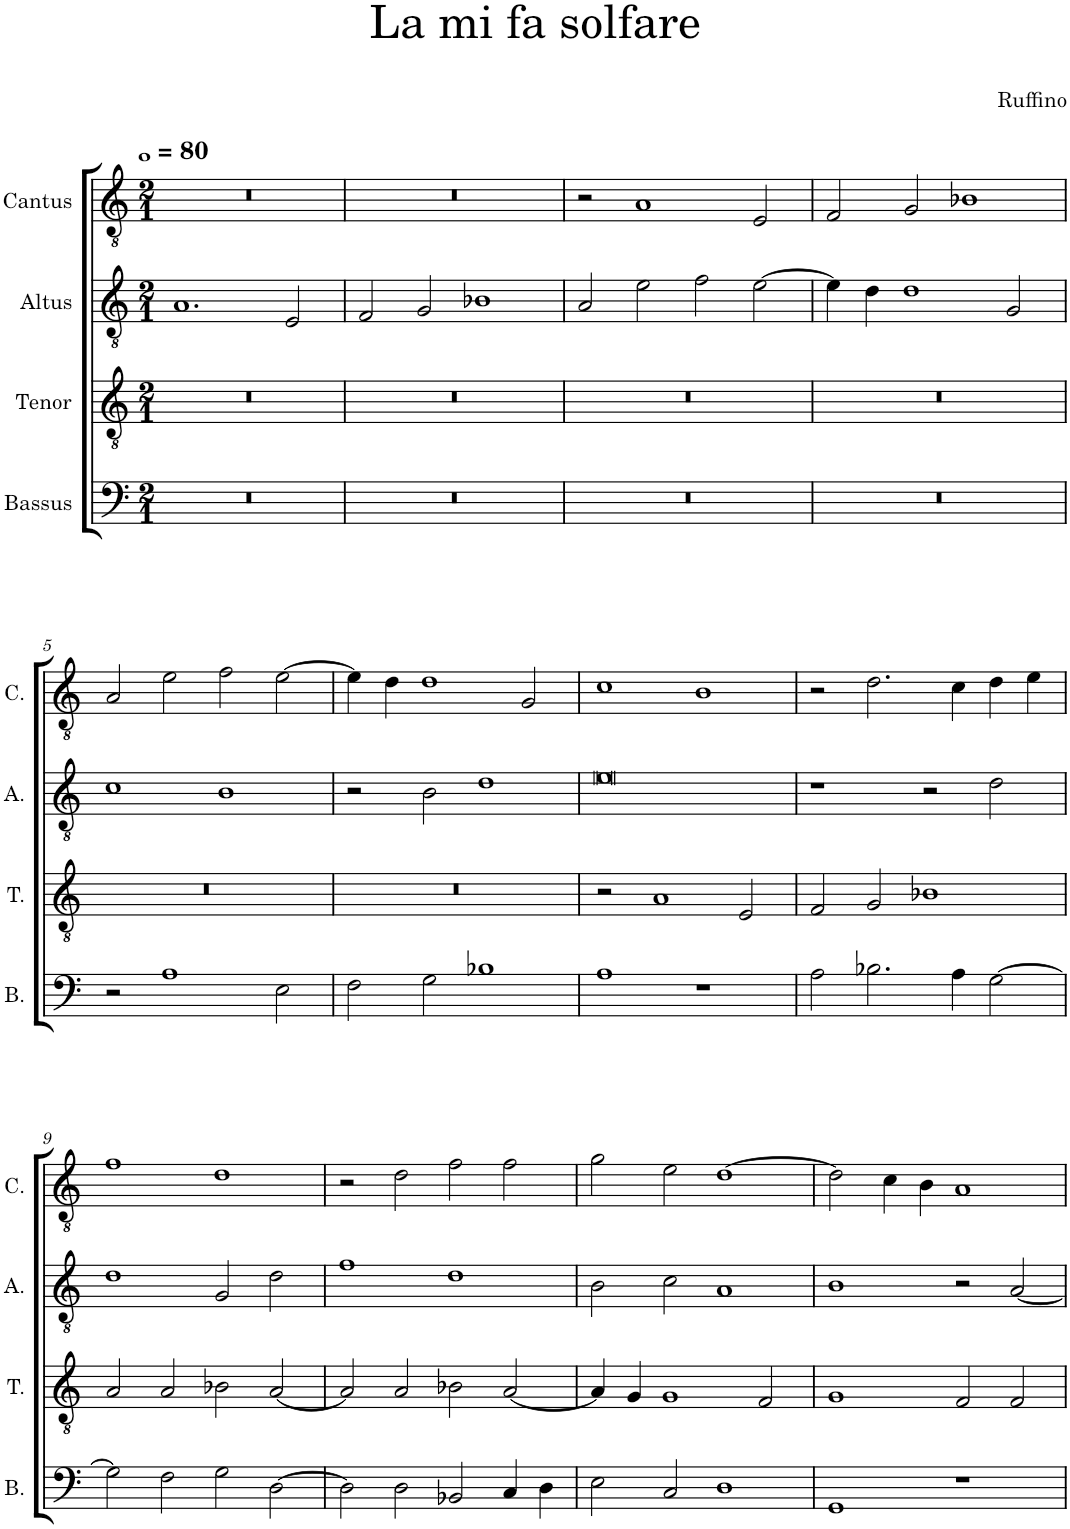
**kern	**kern	**kern	**kern
*part4	*part3	*part2	*part1
*staff4	*staff3	*staff2	*staff1
*I"Bassus	*I"Tenor	*I"Altus	*I"Cantus
*I'B.	*I'T.	*I'A.	*I'C.
*clefF4	*clefGv2	*clefGv2	*clefGv2
*k[]	*k[]	*k[]	*k[]
*M2/1	*M2/1	*M2/1	*M2/1
*MM320	*MM320	*MM320	*MM320
=1	=1	=1	=1
0r	0r	1.A	0r
.	.	2E/	.
=2	=2	=2	=2
0r	0r	2F/	0r
.	.	2G/	.
.	.	1B-X	.
=3	=3	=3	=3
0r	0r	2A/	2r
.	.	2e\	1A
.	.	2f\	.
.	.	[2e\	2E/
=4	=4	=4	=4
0r	0r	4e\]	2F/
.	.	4d\	.
.	.	1d	2G/
.	.	.	1B-X
.	.	2G/	.
!!LO:LB:g=z
=5	=5	=5	=5
2r	0r	1c	2A/
1A	.	.	2e\
.	.	1B	2f\
2E\	.	.	[2e\
=6	=6	=6	=6
2F\	0r	2r	4e\]
.	.	.	4d\
2G\	.	2B\	1d
1B-X	.	1d	.
.	.	.	2G/
=7	=7	=7	=7
1A	2r	0e	1c
.	1A	.	.
1r	.	.	1B
.	2E/	.	.
=8	=8	=8	=8
2A\	2F/	1r	2r
2.B-X\	2G/	.	2.d\
.	1B-X	2r	.
4A\	.	.	4c\
[2G\	.	2d\	4d\
.	.	.	4e\
!!LO:LB:g=z
=9	=9	=9	=9
2G\]	2A/	1d	1f
2F\	2A/	.	.
2G\	2B-X\	2G/	1d
[2D\	[2A/	2d\	.
=10	=10	=10	=10
2D\]	2A/]	1f	2r
2D\	2A/	.	2d\
2BB-X/	2B-X\	1d	2f\
4C/	[2A/	.	2f\
4D\	.	.	.
=11	=11	=11	=11
2E\	4A/]	2B\	2g\
.	4G/	.	.
2C/	1G	2c\	2e\
1D	.	1A	[1d
.	2F/	.	.
=12	=12	=12	=12
1GG	1G	1B	2d\]
.	.	.	4c\
.	.	.	4B\
1r	2F/	2r	1A
.	2F/	[2A/	.
=	=	=	=
*-	*-	*-	*-
